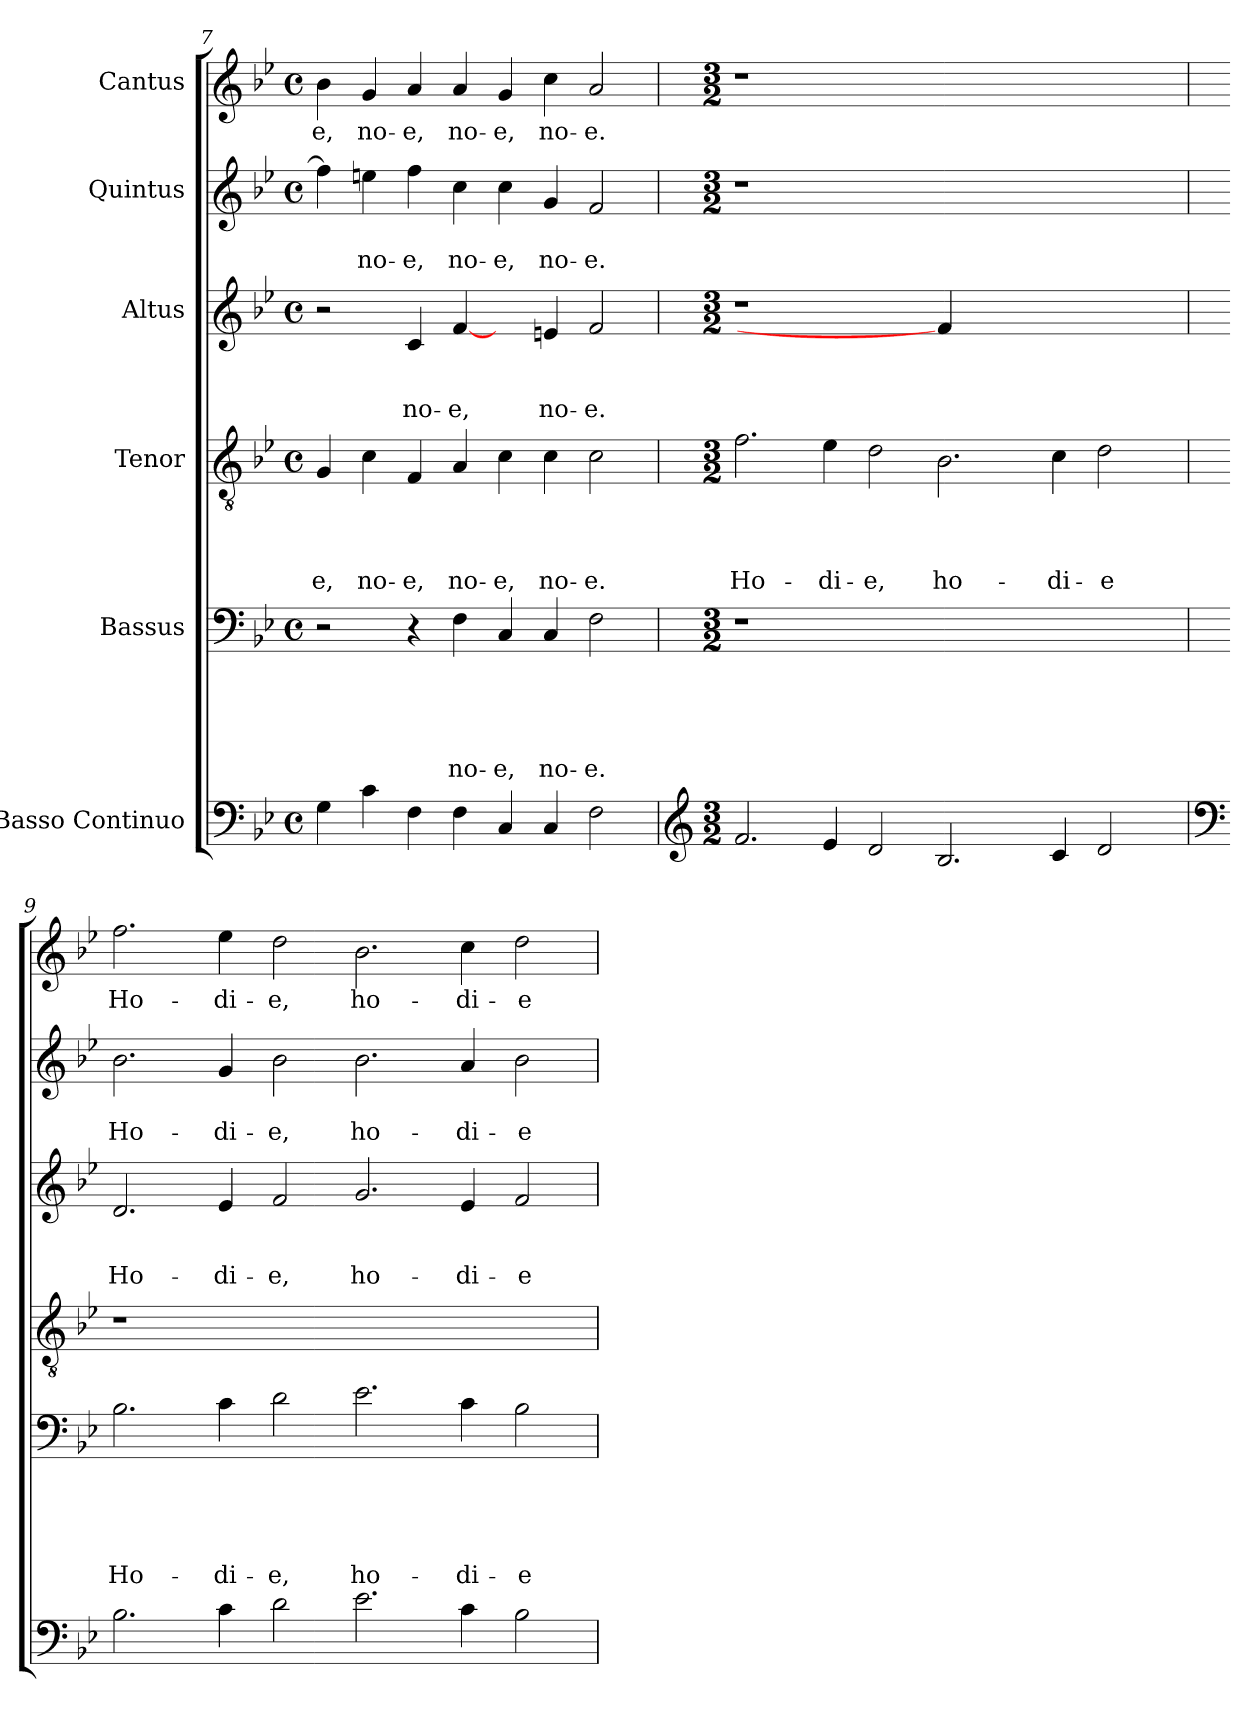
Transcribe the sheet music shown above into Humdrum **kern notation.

**kern	**kern	**text	**text	**text	**text	**text	**kern	**text	**text	**text	**text	**kern	**text	**text	**text	**kern	**text	**text	**kern	**text
*part6	*part5	*part5	*part5	*part5	*part5	*part5	*part4	*part4	*part4	*part4	*part4	*part3	*part3	*part3	*part3	*part2	*part2	*part2	*part1	*part1
*staff6	*staff5	*staff5	*staff5	*staff5	*staff5	*staff5	*staff4	*staff4	*staff4	*staff4	*staff4	*staff3	*staff3	*staff3	*staff3	*staff2	*staff2	*staff2	*staff1	*staff1
*I"Basso Continuo	*I"Bassus	*	*	*	*	*	*I"Tenor	*	*	*	*	*I"Altus	*	*	*	*I"Quintus	*	*	*I"Cantus	*
!!LO:PB:g=z
*clefF4	*clefF4	*	*	*	*	*	*clefGv2	*	*	*	*	*clefG2	*	*	*	*clefG2	*	*	*clefG2	*
*ITrd7c12	*	*	*	*	*	*	*	*	*	*	*	*	*	*	*	*	*	*	*	*
*k[b-e-]	*k[b-e-]	*	*	*	*	*	*k[b-e-]	*	*	*	*	*k[b-e-]	*	*	*	*k[b-e-]	*	*	*k[b-e-]	*
*B-:	*B-:	*	*	*	*	*	*B-:	*	*	*	*	*B-:	*	*	*	*B-:	*	*	*B-:	*
*M4/4	*M4/4	*	*	*	*	*	*M4/4	*	*	*	*	*M4/4	*	*	*	*M4/4	*	*	*M4/4	*
*met(c)	*met(c)	*	*	*	*	*	*met(c)	*	*	*	*	*met(c)	*	*	*	*met(c)	*	*	*met(c)	*
=7	=7	=7	=7	=7	=7	=7	=7	=7	=7	=7	=7	=7	=7	=7	=7	=7	=7	=7	=7	=7
!	!	!	!	!	!	!	!	!	!	!	!LO:LY:b	!	!	!	!	!	!	!	!	!LO:LY:b
4GG\	2r	.	.	.	.	.	4G/	.	.	.	-e,	2r	.	.	.	4ff\]	.	.	4b-\	-e,
!	!	!	!	!	!	!	!	!	!	!	!LO:LY:b	!	!	!	!	!	!	!LO:LY:b	!	!LO:LY:b
4C\	.	.	.	.	.	.	4c\	.	.	.	no-	.	.	.	.	4een\	.	no-	4g/	no-
!	!	!	!	!	!	!	!	!	!	!	!LO:LY:b	!	!	!	!LO:LY:b	!	!	!LO:LY:b	!	!LO:LY:b
4FF\	4r	.	.	.	.	.	4F/	.	.	.	-e,	4c/	.	.	no-	4ff\	.	-e,	4a/	-e,
!	!	!	!	!	!	!LO:LY:b	!	!	!	!	!LO:LY:b	!	!	!	!LO:LY:b	!	!	!LO:LY:b	!	!LO:LY:b
4FF\	4F\	.	.	.	.	no-	4A/	.	.	.	no-	[4f/	.	.	-e,	4cc\	.	no-	4a/	no-
!	!	!	!	!	!	!LO:LY:b	!	!	!	!	!LO:LY:b	!	!	!	!	!	!	!LO:LY:b	!	!LO:LY:b
4CC/	4C/	.	.	.	.	-e,	4c\	.	.	.	-e,	4ryy	.	.	.	4cc\	.	-e,	4g/	-e,
!	!	!	!	!	!	!LO:LY:b	!	!	!	!	!LO:LY:b	!	!	!	!LO:LY:b	!	!	!LO:LY:b	!	!LO:LY:b
4CC/	4C/	.	.	.	.	no-	4c\	.	.	.	no-	4en/	.	.	no-	4g/	.	no-	4cc\	no-
!	!	!	!	!	!	!LO:LY:b:rj	!	!	!	!	!LO:LY:b:rj	!	!	!	!LO:LY:b	!	!	!LO:LY:b	!	!LO:LY:b
2FF\	2F\	.	.	.	.	-e.	2c\	.	.	.	-e.	2f/	.	.	-e.	2f/	.	-e.	2a/	-e.
=8	=8	=8	=8	=8	=8	=8	=8	=8	=8	=8	=8	=8	=8	=8	=8	=8	=8	=8	=8	=8
*clefG2	*	*	*	*	*	*	*	*	*	*	*	*	*	*	*	*	*	*	*	*
*M3/2	*M3/2	*	*	*	*	*	*M3/2	*	*	*	*	*M3/2	*	*	*	*M3/2	*	*	*M3/2	*
!	!LO:N:vis=1	!	!	!	!	!	!	!	!	!	!LO:LY:b	!LO:N:vis=1	!	!	!	!LO:N:vis=1	!	!	!LO:N:vis=1	!
2.F/	1.r	.	.	.	.	.	2.f\	.	.	.	Ho-	1.r	.	.	.	1.r	.	.	1.r	.
!	!	!	!	!	!	!	!	!	!	!	!LO:LY:b	!	!	!	!	!	!	!	!	!
4E-/	.	.	.	.	.	.	4e-\	.	.	.	-di-	.	.	.	.	.	.	.	.	.
!	!	!	!	!	!	!	!	!	!	!	!LO:LY:b	!	!	!	!	!	!	!	!	!
2D/	.	.	.	.	.	.	2d\	.	.	.	-e,	.	.	.	.	.	.	.	.	.
!	!	!	!	!	!	!	!	!	!	!	!LO:LY:b	!	!	!	!	!	!	!	!	!
2.BB-/	1.ryy	.	.	.	.	.	2.B-\	.	.	.	ho-	4f/]	.	.	.	1.ryy	.	.	1.ryy	.
.	.	.	.	.	.	.	.	.	.	.	.	1ryy	.	.	.	.	.	.	.	.
!	!	!	!	!	!	!	!	!	!	!	!LO:LY:b	!	!	!	!	!	!	!	!	!
4C/	.	.	.	.	.	.	4c\	.	.	.	-di-	.	.	.	.	.	.	.	.	.
!	!	!	!	!	!	!	!	!	!	!	!LO:LY:b	!	!	!	!	!	!	!	!	!
2D/	.	.	.	.	.	.	2d\	.	.	.	-e	.	.	.	.	.	.	.	.	.
.	.	.	.	.	.	.	.	.	.	.	.	4ryy	.	.	.	.	.	.	.	.
=9	=9	=9	=9	=9	=9	=9	=9	=9	=9	=9	=9	=9	=9	=9	=9	=9	=9	=9	=9	=9
*clefF4	*	*	*	*	*	*	*	*	*	*	*	*	*	*	*	*	*	*	*	*
!	!	!	!	!	!	!LO:LY:b	!LO:N:vis=1	!	!	!	!	!	!	!	!LO:LY:b	!	!	!LO:LY:b	!	!LO:LY:b
2.BB-\	2.B-\	.	.	.	.	Ho-	1.r	.	.	.	.	2.d/	.	.	Ho-	2.b-\	.	Ho-	2.ff\	Ho-
!	!	!	!	!	!	!LO:LY:b	!	!	!	!	!	!	!	!	!LO:LY:b	!	!	!LO:LY:b	!	!LO:LY:b
4C\	4c\	.	.	.	.	-di-	.	.	.	.	.	4e-/	.	.	-di-	4g/	.	-di-	4ee-\	-di-
!	!	!	!	!	!	!LO:LY:b	!	!	!	!	!	!	!	!	!LO:LY:b	!	!	!LO:LY:b	!	!LO:LY:b
2D\	2d\	.	.	.	.	-e,	.	.	.	.	.	2f/	.	.	-e,	2b-\	.	-e,	2dd\	-e,
!	!	!	!	!	!	!LO:LY:b	!	!	!	!	!	!	!	!	!LO:LY:b	!	!	!LO:LY:b	!	!LO:LY:b
2.E-\	2.e-\	.	.	.	.	ho-	1.ryy	.	.	.	.	2.g/	.	.	ho-	2.b-\	.	ho-	2.b-\	ho-
!	!	!	!	!	!	!LO:LY:b	!	!	!	!	!	!	!	!	!LO:LY:b	!	!	!LO:LY:b	!	!LO:LY:b
4C\	4c\	.	.	.	.	-di-	.	.	.	.	.	4e-/	.	.	-di-	4a/	.	-di-	4cc\	-di-
!	!	!	!	!	!	!LO:LY:b	!	!	!	!	!	!	!	!	!LO:LY:b	!	!	!LO:LY:b	!	!LO:LY:b
2BB-\	2B-\	.	.	.	.	-e	.	.	.	.	.	2f/	.	.	-e	2b-\	.	-e	2dd\	-e
=	=	=	=	=	=	=	=	=	=	=	=	=	=	=	=	=	=	=	=	=
*-	*-	*-	*-	*-	*-	*-	*-	*-	*-	*-	*-	*-	*-	*-	*-	*-	*-	*-	*-	*-
